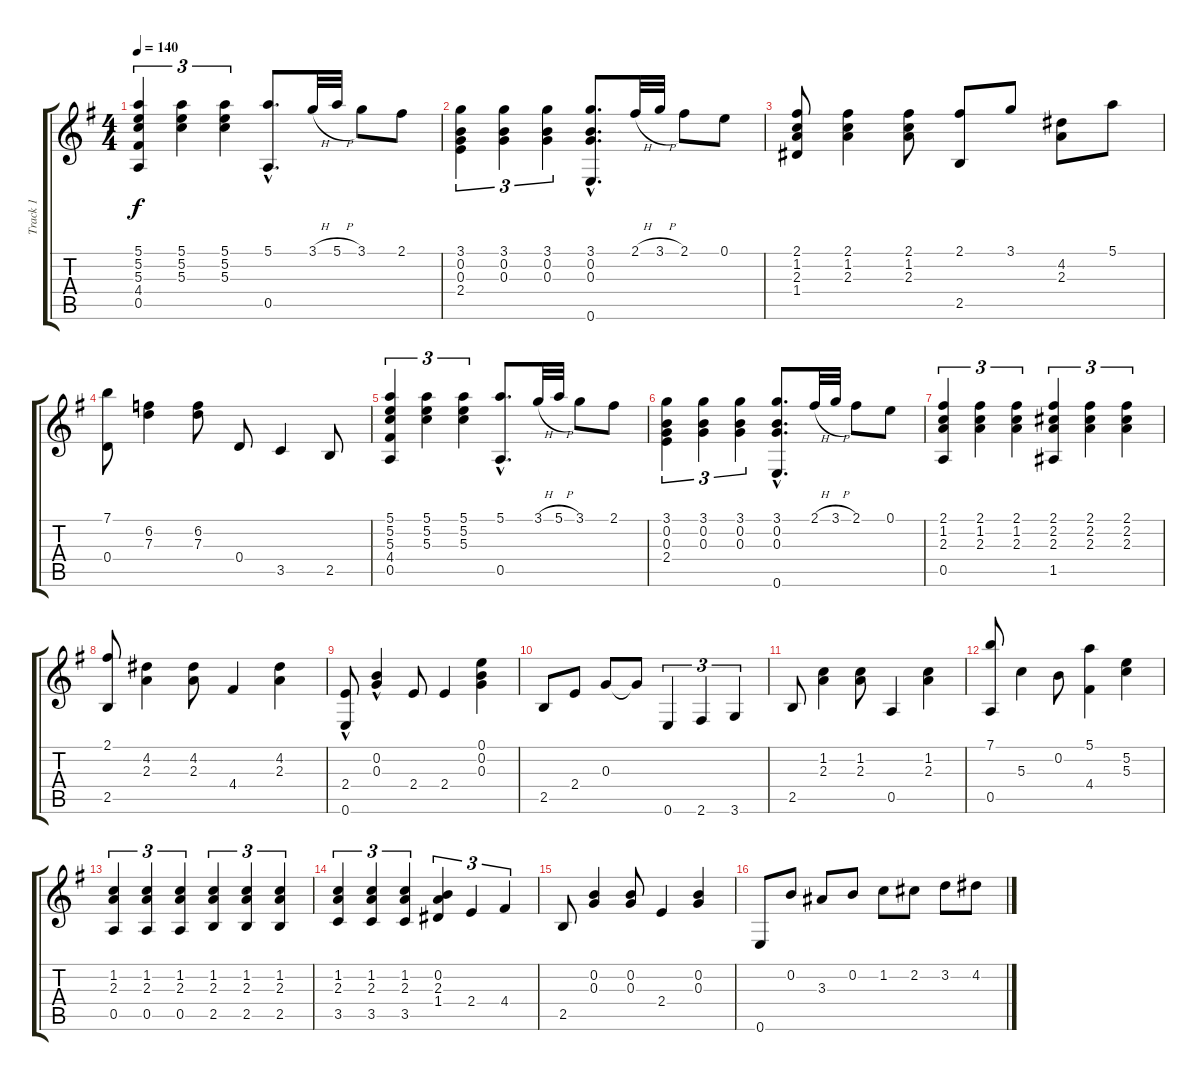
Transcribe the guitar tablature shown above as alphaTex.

\track ("Track 1" "Track 1") {instrument acousticguitarnylon}
\staff {score tabs}
\tuning (E4 B3 G3 D3 A2 E2) {hide}
\ts (4 4)
\tempo 140
\clef g2
\ks eminor
(5.1 5.2 5.3 4.4 0.5).4{tu (3 2) dy f} (5.1 5.2 5.3).4{tu (3 2)} (5.1 5.2 5.3).4{tu (3 2)} (5.1{hac} 0.5).8{d} 3.1{h}.32 5.1{h}.32 3.1.8 2.1.8 |
(3.1 0.2 0.3 2.4).4{tu (3 2)} (3.1 0.2 0.3).4{tu (3 2)} (3.1 0.2 0.3).4{tu (3 2)} (3.1{hac} 0.2 0.3 0.6).8{d} 2.1{h}.32 3.1{h}.32 2.1.8 0.1.8 |
(2.1 1.2 2.3 1.4).8 (2.1 1.2 2.3).4 (2.1 1.2 2.3).8 (2.1 2.5).8 3.1.8 (4.2 2.3).8 5.1.8 |
(7.1 0.4).8 (6.2 7.3).4 (6.2 7.3).8 0.4.8 3.5.4 2.5.8 |
(5.1 5.2 5.3 4.4 0.5).4{tu (3 2)} (5.1 5.2 5.3).4{tu (3 2)} (5.1 5.2 5.3).4{tu (3 2)} (5.1{hac} 0.5).8{d} 3.1{h}.32 5.1{h}.32 3.1.8 2.1.8 |
(3.1 0.2 0.3 2.4).4{tu (3 2)} (3.1 0.2 0.3).4{tu (3 2)} (3.1 0.2 0.3).4{tu (3 2)} (3.1{hac} 0.2 0.3 0.6).8{d} 2.1{h}.32 3.1{h}.32 2.1.8 0.1.8 |
(2.1 1.2 2.3 0.5).4{tu (3 2)} (2.1 1.2 2.3).4{tu (3 2)} (2.1 1.2 2.3).4{tu (3 2)} (2.1 2.2 2.3 1.5).4{tu (3 2)} (2.1 2.2 2.3).4{tu (3 2)} (2.1 2.2 2.3).4{tu (3 2)} |
(2.1 2.5).8 (4.2 2.3).4 (4.2 2.3).8 4.4.4 (4.2 2.3).4 |
(2.4{hac} 0.6).8 (0.2{hac} 0.3{hac}).4 2.4.8 2.4.4 (0.1 0.2 0.3).4 |
2.5.8 2.4.8 0.3.8 0.3{t}.8 0.6.4{tu (3 2)} 2.6.4{tu (3 2)} 3.6.4{tu (3 2)} |
2.5.8 (1.2 2.3).4 (1.2 2.3).8 0.5.4 (1.2 2.3).4 |
(7.1 0.5).8 5.3.4 0.2.8 (5.1 4.4).4 (5.2 5.3).4 |
(1.2 2.3 0.5).4{tu (3 2)} (1.2 2.3 0.5).4{tu (3 2)} (1.2 2.3 0.5).4{tu (3 2)} (1.2 2.3 2.5).4{tu (3 2)} (1.2 2.3 2.5).4{tu (3 2)} (1.2 2.3 2.5).4{tu (3 2)} |
(1.2 2.3 3.5).4{tu (3 2)} (1.2 2.3 3.5).4{tu (3 2)} (1.2 2.3 3.5).4{tu (3 2)} (0.2 2.3 1.4).4{tu (3 2)} 2.4.4{tu (3 2)} 4.4.4{tu (3 2)} |
2.5.8 (0.2 0.3).4 (0.2 0.3).8 2.4.4 (0.2 0.3).4 |
0.6.8 0.2.8 3.3.8 0.2.8 1.2.8 2.2.8 3.2.8 4.2.8
